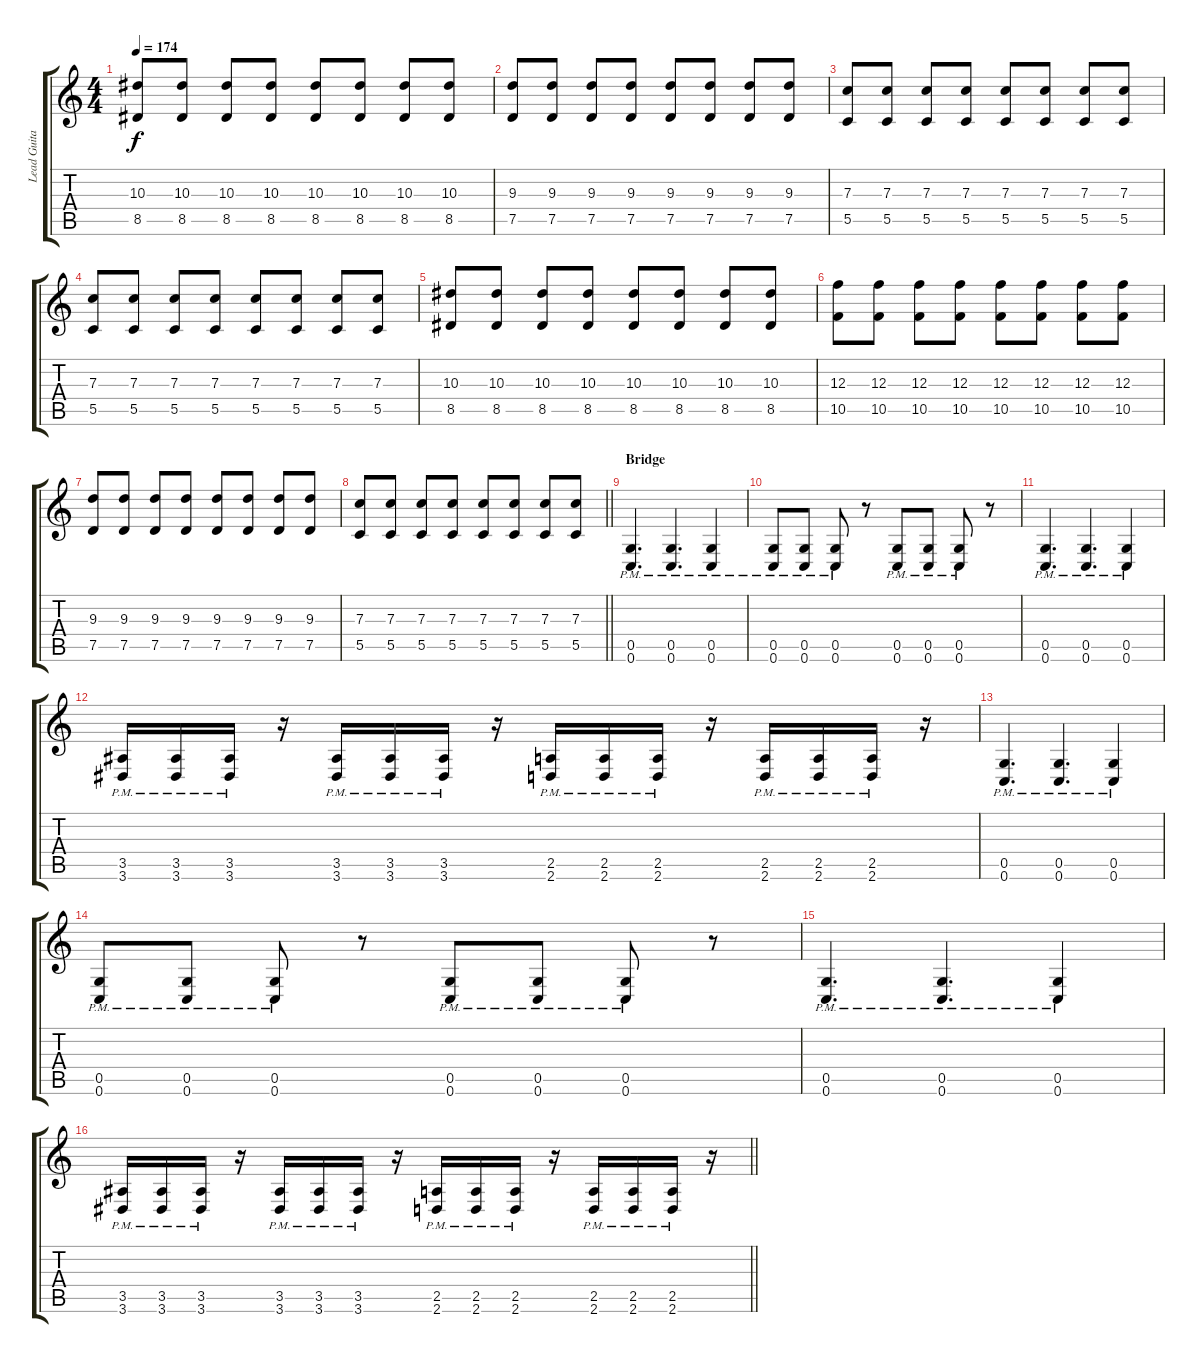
\track ("Lead Guitar (Andi)" "Lead Guita") {instrument distortionguitar}
\staff {score tabs}
\tuning (D4 A3 F3 C3 G2 C2) {hide}
\ts (4 4)
\tempo 174
\clef g2
\ks c
(10.3 8.5).8{dy f} (10.3 8.5).8 (10.3 8.5).8 (10.3 8.5).8 (10.3 8.5).8 (10.3 8.5).8 (10.3 8.5).8 (10.3 8.5).8 |
(9.3 7.5).8 (9.3 7.5).8 (9.3 7.5).8 (9.3 7.5).8 (9.3 7.5).8 (9.3 7.5).8 (9.3 7.5).8 (9.3 7.5).8 |
(7.3 5.5).8 (7.3 5.5).8 (7.3 5.5).8 (7.3 5.5).8 (7.3 5.5).8 (7.3 5.5).8 (7.3 5.5).8 (7.3 5.5).8 |
(7.3 5.5).8 (7.3 5.5).8 (7.3 5.5).8 (7.3 5.5).8 (7.3 5.5).8 (7.3 5.5).8 (7.3 5.5).8 (7.3 5.5).8 |
(10.3 8.5).8 (10.3 8.5).8 (10.3 8.5).8 (10.3 8.5).8 (10.3 8.5).8 (10.3 8.5).8 (10.3 8.5).8 (10.3 8.5).8 |
(12.3 10.5).8 (12.3 10.5).8 (12.3 10.5).8 (12.3 10.5).8 (12.3 10.5).8 (12.3 10.5).8 (12.3 10.5).8 (12.3 10.5).8 |
(9.3 7.5).8 (9.3 7.5).8 (9.3 7.5).8 (9.3 7.5).8 (9.3 7.5).8 (9.3 7.5).8 (9.3 7.5).8 (9.3 7.5).8 |
\barLineRight lightlight
(7.3 5.5).8 (7.3 5.5).8 (7.3 5.5).8 (7.3 5.5).8 (7.3 5.5).8 (7.3 5.5).8 (7.3 5.5).8 (7.3 5.5).8 |
\section ("" "Bridge")
(0.5{pm} 0.6{pm}).4{d volume 13} (0.5{pm} 0.6{pm}).4{d} (0.5{pm} 0.6{pm}).4 |
(0.5{pm} 0.6{pm}).8 (0.5{pm} 0.6{pm}).8 (0.5{pm} 0.6{pm}).8 r.8 (0.5{pm} 0.6{pm}).8 (0.5{pm} 0.6{pm}).8 (0.5{pm} 0.6{pm}).8 r.8 |
(0.5{pm} 0.6{pm}).4{d} (0.5{pm} 0.6{pm}).4{d} (0.5{pm} 0.6{pm}).4 |
(3.5{pm} 3.6{pm}).16 (3.5{pm} 3.6{pm}).16 (3.5{pm} 3.6{pm}).16 r.16 (3.5{pm} 3.6{pm}).16 (3.5{pm} 3.6{pm}).16 (3.5{pm} 3.6{pm}).16 r.16 (2.5{pm} 2.6{pm}).16 (2.5{pm} 2.6{pm}).16 (2.5{pm} 2.6{pm}).16 r.16 (2.5{pm} 2.6{pm}).16 (2.5{pm} 2.6{pm}).16 (2.5{pm} 2.6{pm}).16 r.16 |
(0.5{pm} 0.6{pm}).4{d} (0.5{pm} 0.6{pm}).4{d} (0.5{pm} 0.6{pm}).4 |
(0.5{pm} 0.6{pm}).8 (0.5{pm} 0.6{pm}).8 (0.5{pm} 0.6{pm}).8 r.8 (0.5{pm} 0.6{pm}).8 (0.5{pm} 0.6{pm}).8 (0.5{pm} 0.6{pm}).8 r.8 |
(0.5{pm} 0.6{pm}).4{d} (0.5{pm} 0.6{pm}).4{d} (0.5{pm} 0.6{pm}).4 |
\barLineRight lightlight
(3.5{pm} 3.6{pm}).16 (3.5{pm} 3.6{pm}).16 (3.5{pm} 3.6{pm}).16 r.16 (3.5{pm} 3.6{pm}).16 (3.5{pm} 3.6{pm}).16 (3.5{pm} 3.6{pm}).16 r.16 (2.5{pm} 2.6{pm}).16 (2.5{pm} 2.6{pm}).16 (2.5{pm} 2.6{pm}).16 r.16 (2.5{pm} 2.6{pm}).16 (2.5{pm} 2.6{pm}).16 (2.5{pm} 2.6{pm}).16 r.16
